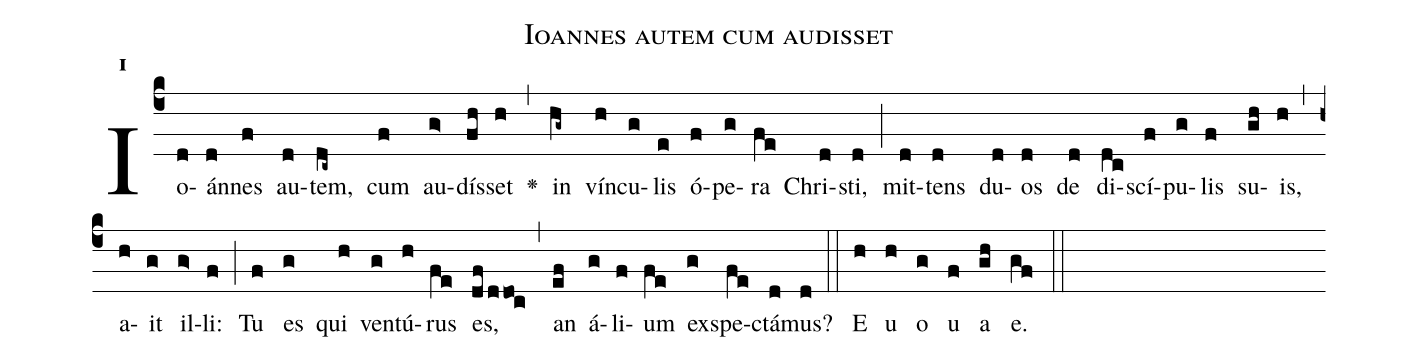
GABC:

name:Ioannes autem cum audisset;
office-part:Antiphona;
mode:1;
%%
initial-style: 1;
name: Ioannes autem cum audisset
book: Antiphonae & Responsoria/Tomus I, p. 39;
occasion: Hebdomada III Adventus Dominica;
office-part: Laudes Ant Ea;
user-notes: ;
commentary: ;
annotation: 1f;
centering-scheme: english;
fontsize: 12;
font: OFLSortsMillGoudy;
height: 11;
width: 4.5;
%%
(c4)Io(d)án(d)nes(f) au(d)tem,(dc~) cum(f) au(g>)dís(fh)set(h) <v>\greheightstar</v>(,) in(hg~) vín(h)cu(g)lis(e) ó(f)pe(g)ra(fe) Chri(d)sti,(d) (;) mit(d)tens(d) du(d)os(d) de(d) di(dc)scí(f)pu(g)lis(f) su(gh)is,(h) (,) a(h)it(g) il(g>)li:(f) (;) Tu(f) es(g) qui(h) ven(g)tú(h)rus(fe) es,(df/ddoc) (,) an(ef) á(g)li(f)um(fe) ex(g)spe(fe)ctá(d)mus?(d) (::)
E(h) u(h) o(g) u(f) a(gh) e.(gf) (::)
